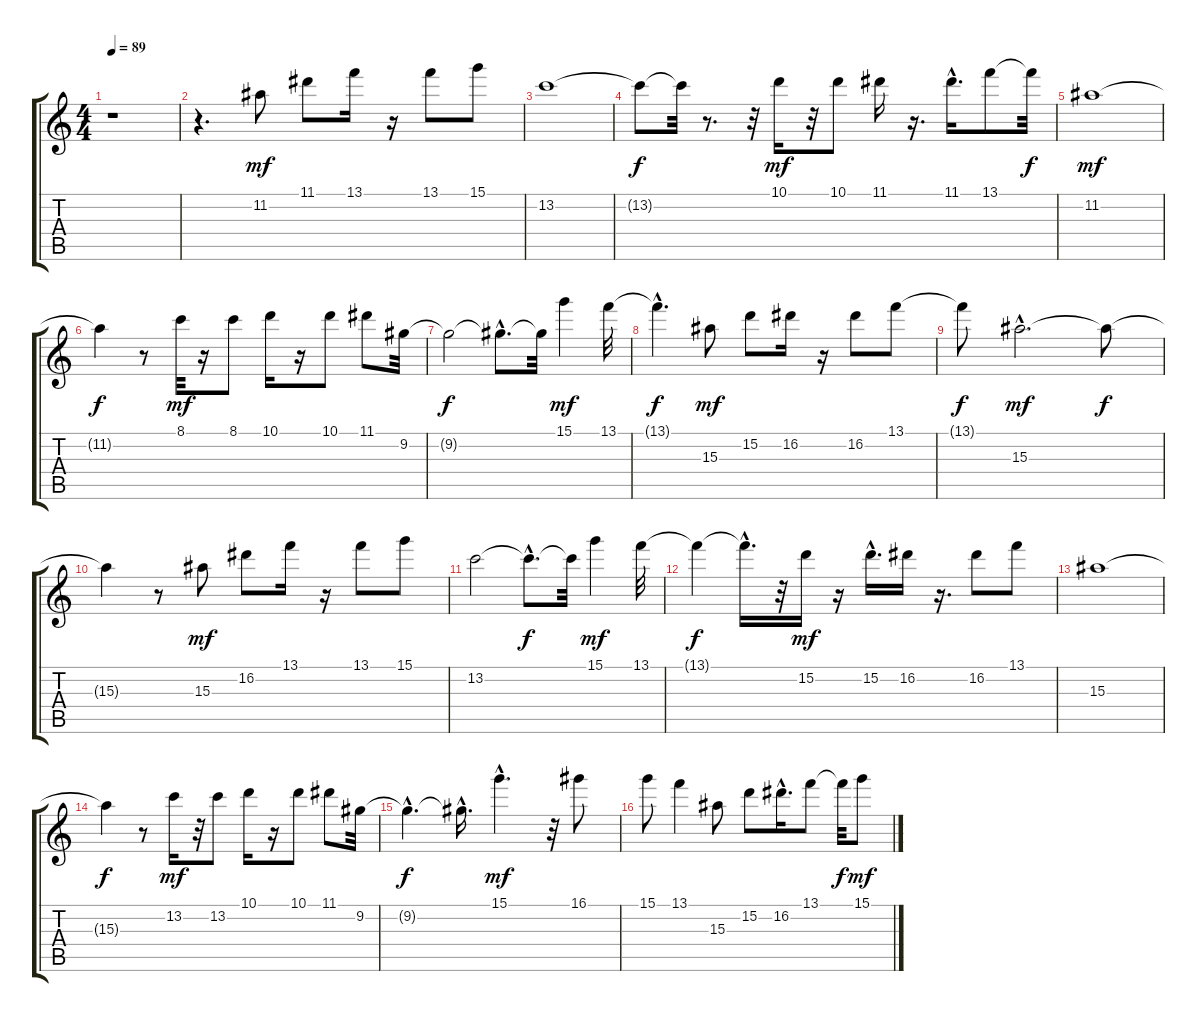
\track "" {instrument acousticguitarnylon}
\staff {score tabs}
\tuning (E4 B3 G3 D3 A2 E2) {hide}
\ts (4 4)
\tempo 89
\clef g2
\ks c
r.1{dy mf instrument acousticguitarnylon} |
r.4{d} 11.2.8 11.1.8 13.1.16 r.16 13.1.8 15.1.8 |
13.2.1 |
13.2{t}.8{dy f} 13.2{t}.32 r.8{d} r.32 10.1.16{dy mf} r.32 10.1.8 11.1.16 r.16{d} 11.1{hac}.16{d} 13.1.8 13.1{t}.32{dy f} |
11.2.1{dy mf} |
11.2{t}.4{dy f} r.8 8.1.32{dy mf} r.16 8.1.8 10.1.16 r.16 10.1.8 11.1.8 9.2.32 |
9.2{t}.2{dy f} 9.2{hac t}.8{d} 9.2{t}.32 15.1.4{dy mf} 13.1.32 |
13.1{hac t}.4{d dy f} 15.3.8{dy mf} 15.2.8 16.2.16 r.16 16.2.8 13.1.8 |
13.1{t}.8{dy f} 15.3{hac}.2{d dy mf} 15.3{t}.8{dy f} |
15.3{t}.4 r.8 15.3.8{dy mf} 16.2.8 13.1.16 r.16 13.1.8 15.1.8 |
13.2.2 13.2{hac t}.8{d dy f} 13.2{t}.32 15.1.4{dy mf} 13.1.32 |
13.1{t}.4{dy f} 13.1{hac t}.16{d} r.32 15.2.16{dy mf} r.16 15.2{hac}.16{d} 16.2.16 r.16{d} 16.2.8 13.1.8 |
15.3.1 |
15.3{t}.4{dy f} r.8 13.2.16{dy mf} r.32 13.2.8 10.1.16 r.16 10.1.8 11.1.8 9.2.32 |
9.2{hac t}.4{d dy f} 9.2{hac t}.16{d} 15.1{hac}.4{d dy mf} r.32 16.1.8 |
15.1.8 13.1.4 15.3.8 15.2.8 16.2{hac}.16{d} 13.1.8 13.1{t}.32{dy f} 15.1.8{dy mf}
